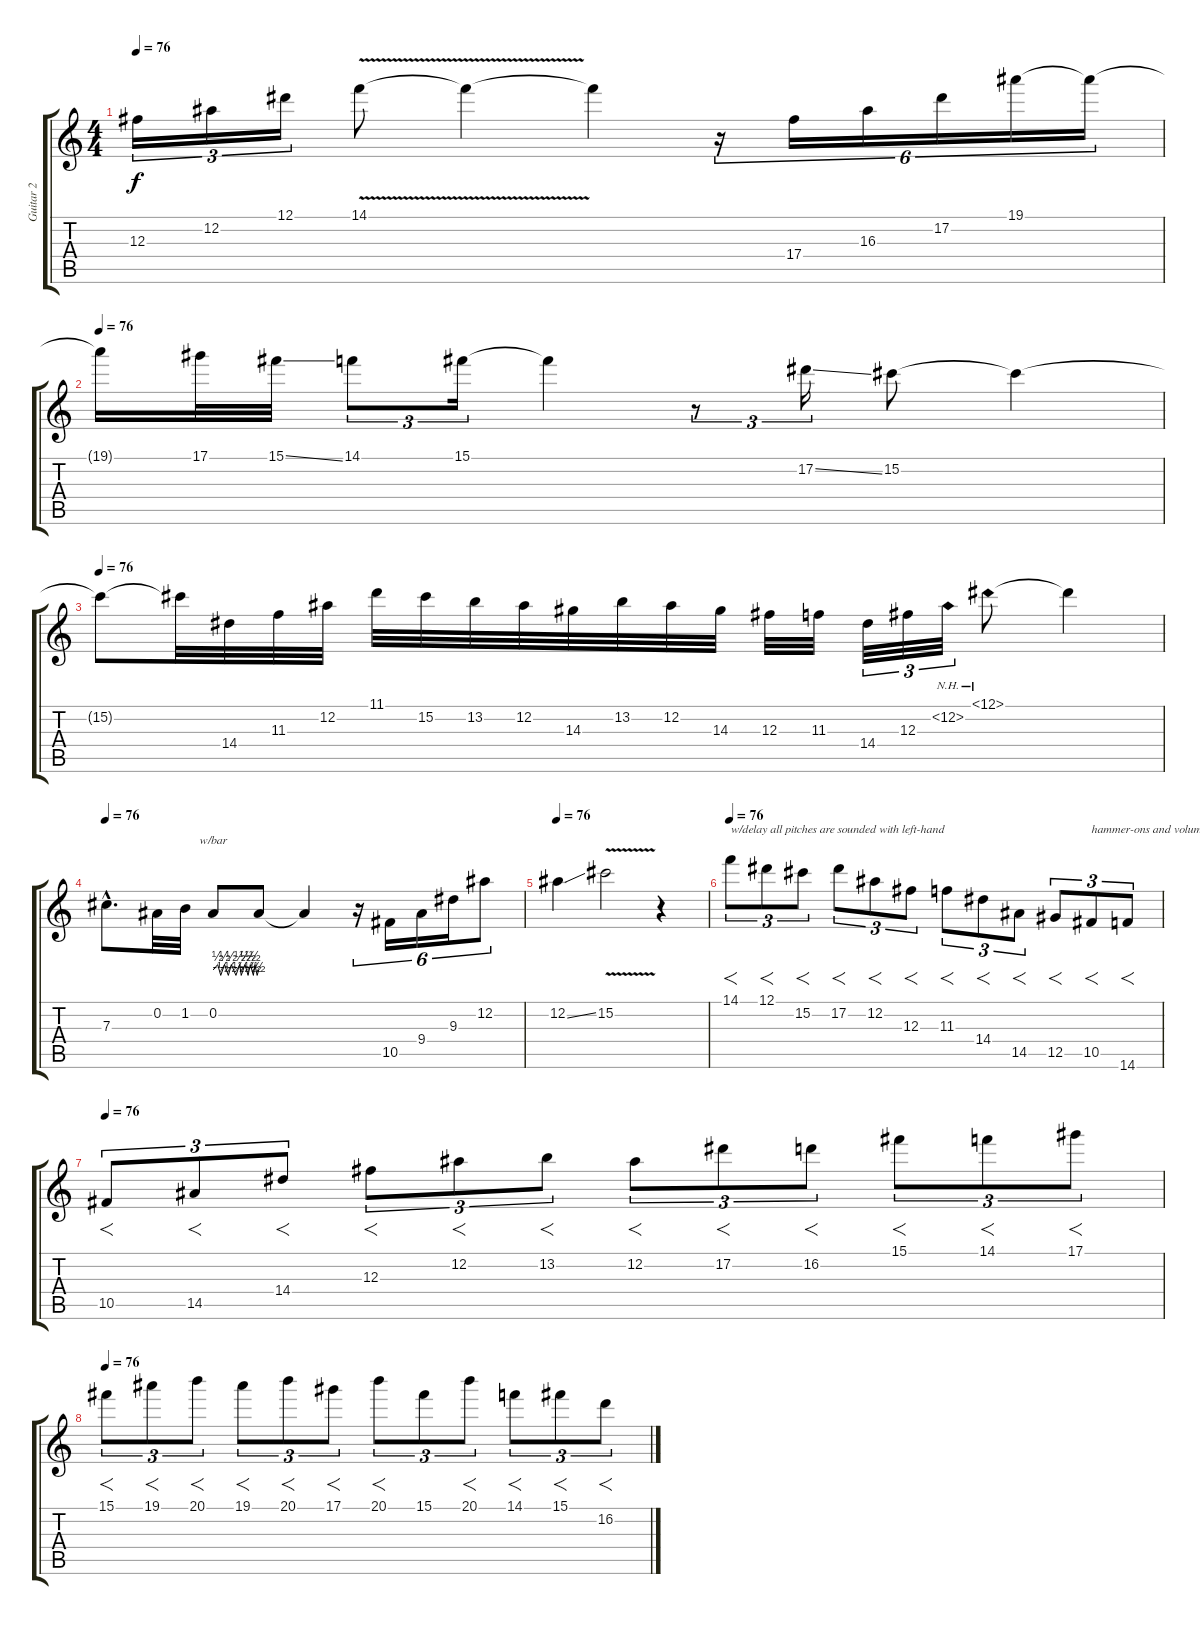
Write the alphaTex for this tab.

\track ("Guitar 2" "Guitar 2") {instrument distortionguitar}
\staff {score tabs}
\tuning (Eb4 Bb3 Gb3 Db3 Ab2 Eb2) {hide}
\ts (4 4)
\tempo 76
\clef g2
\ks c
12.3.16{tu (3 2) dy f} 12.2.16{tu (3 2)} 12.1.16{tu (3 2)} 14.1{v}.8 14.1{t}.4 14.1{t}.4 r.16{tu (6 4)} 17.4.16{tu (6 4)} 16.3.16{tu (6 4)} 17.2.16{tu (6 4)} 19.1.16{tu (6 4)} 19.1{t}.16{tu (6 4)} |
\tempo 76
19.1{t}.16 17.1.32 15.1{ss}.32 14.1.8{tu (3 2)} 15.1.16{tu (3 2)} 15.1{t}.4 r.8{tu (3 2)} 17.2{ss}.16{tu (3 2)} 15.2.8 15.2{t}.4 |
\tempo 76
15.2{t}.8 15.2{t}.32 14.4.32 11.3.32 12.2.32 11.1.32 15.2.32 13.2.32 12.2.32 14.3.32 13.2.32 12.2.32 14.3.32 12.3.32 11.3.32 14.4.32{tu (3 2)} 12.3.32{tu (3 2)} 12.2{nh}.32{tu (3 2)} 12.1{nh}.8 12.1{t}.4 |
\tempo 76
7.3{hac}.8{d} 0.2.32 1.2.32 0.2.8{tbe (custom default 0 0 6 2 10 -2 15 2 20 -2 24 2 30 -2 35 2 37 -2 42 2 46 -2 49 2 53 -2 55 2 58 -2 60 0)} 0.2{t}.8 0.2{t}.4 r.16{tu (6 4)} 10.5.16{tu (6 4)} 9.4.16{tu (6 4)} 9.3.16{tu (6 4)} 12.2.8{tu (6 4)} |
\tempo 76
12.2{ss}.4 15.2{v}.2 r.4 |
\tempo 76
14.1.8{f tu (3 2) txt "w/delay all pitches are sounded with left-hand "} 12.1.8{f tu (3 2)} 15.2.8{f tu (3 2)} 17.2.8{f tu (3 2)} 12.2.8{f tu (3 2)} 12.3.8{f tu (3 2)} 11.3.8{f tu (3 2)} 14.4.8{f tu (3 2)} 14.5.8{f tu (3 2)} 12.5.8{f tu (3 2)} 10.5.8{f tu (3 2) txt "hammer-ons and volumen swells"} 14.6.8{f tu (3 2)} |
\tempo 76
10.5.8{f tu (3 2)} 14.5.8{f tu (3 2)} 14.4.8{f tu (3 2)} 12.3.8{f tu (3 2)} 12.2.8{f tu (3 2)} 13.2.8{f tu (3 2)} 12.2.8{f tu (3 2)} 17.2.8{f tu (3 2)} 16.2.8{f tu (3 2)} 15.1.8{f tu (3 2)} 14.1.8{f tu (3 2)} 17.1.8{f tu (3 2)} |
\tempo 76
15.1.8{f tu (3 2)} 19.1.8{f tu (3 2)} 20.1.8{f tu (3 2)} 19.1.8{f tu (3 2)} 20.1.8{f tu (3 2)} 17.1.8{f tu (3 2)} 20.1.8{f tu (3 2)} 15.1.8{tu (3 2)} 20.1.8{f tu (3 2)} 14.1.8{f tu (3 2)} 15.1.8{f tu (3 2)} 16.2.8{f tu (3 2)}
